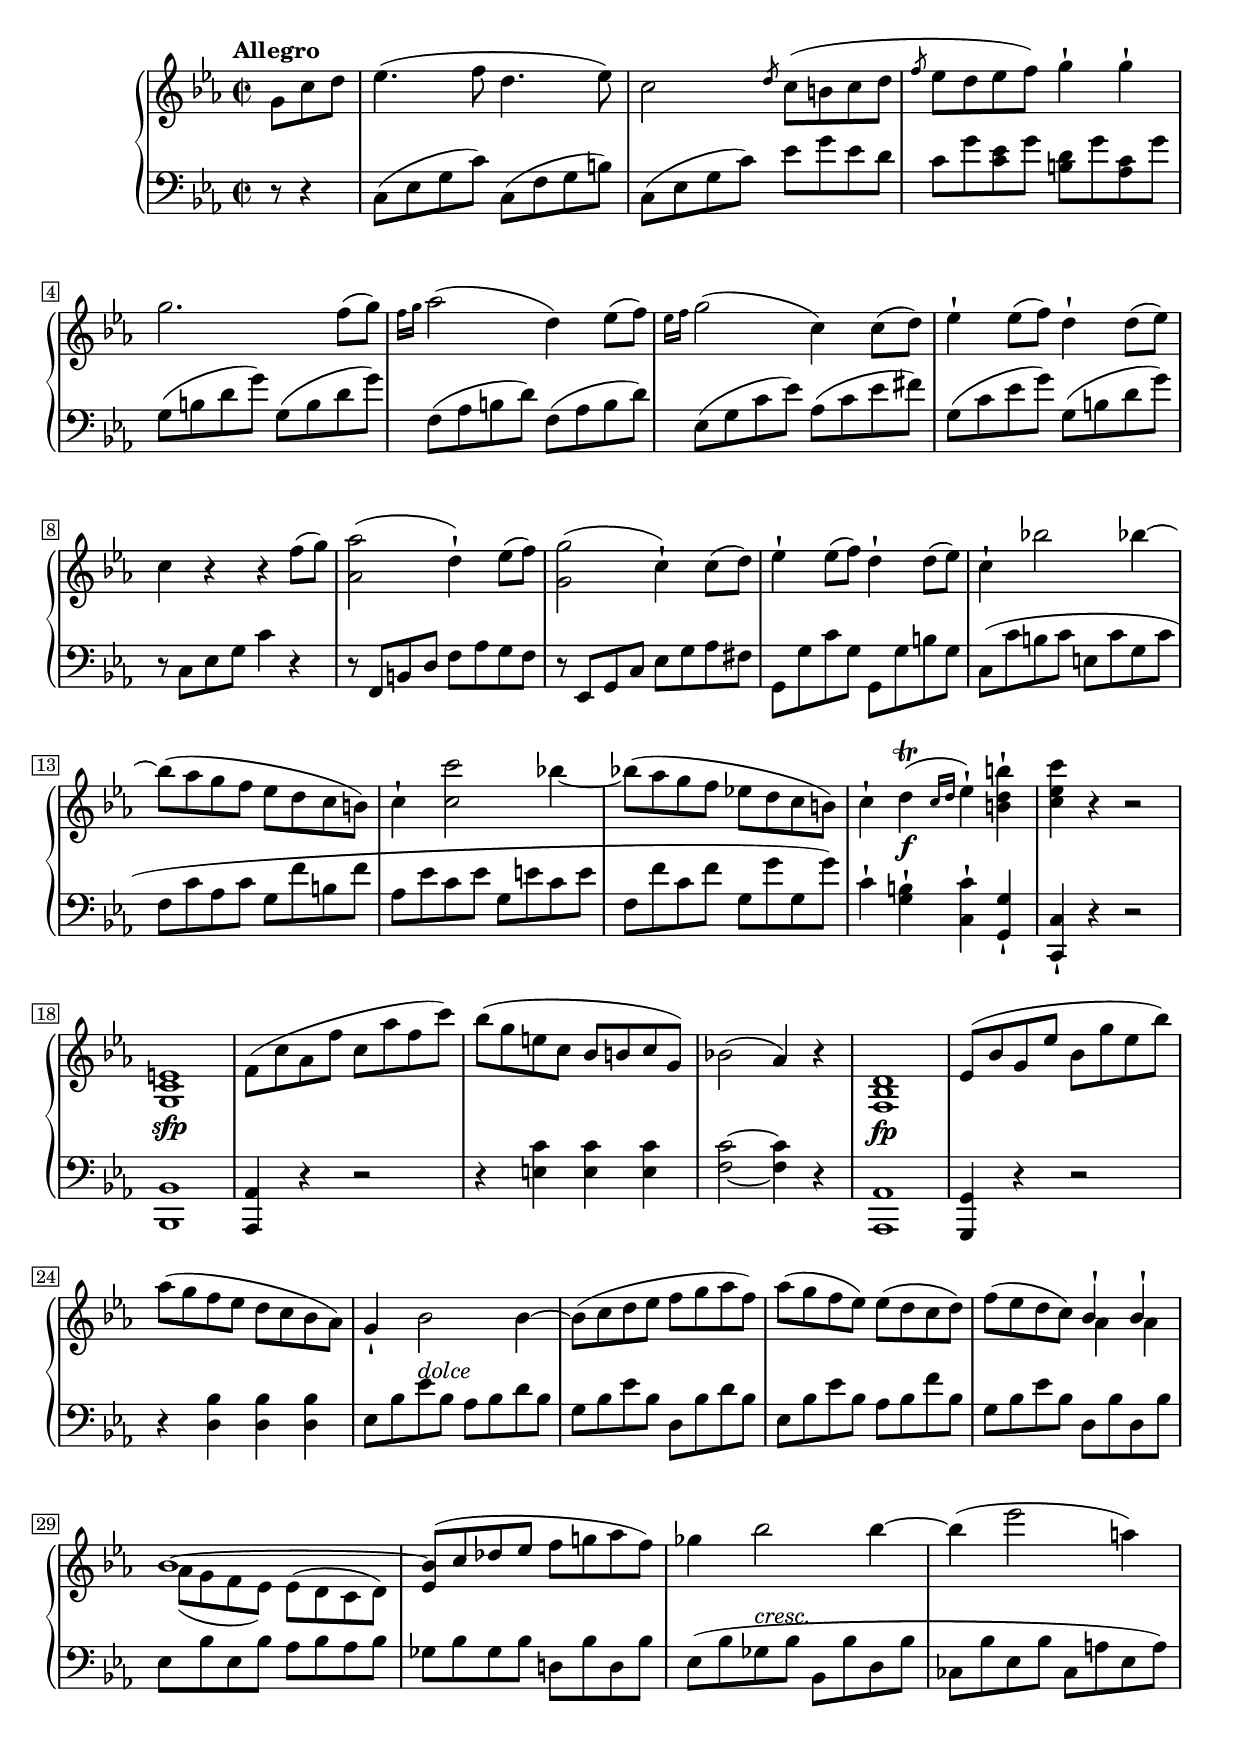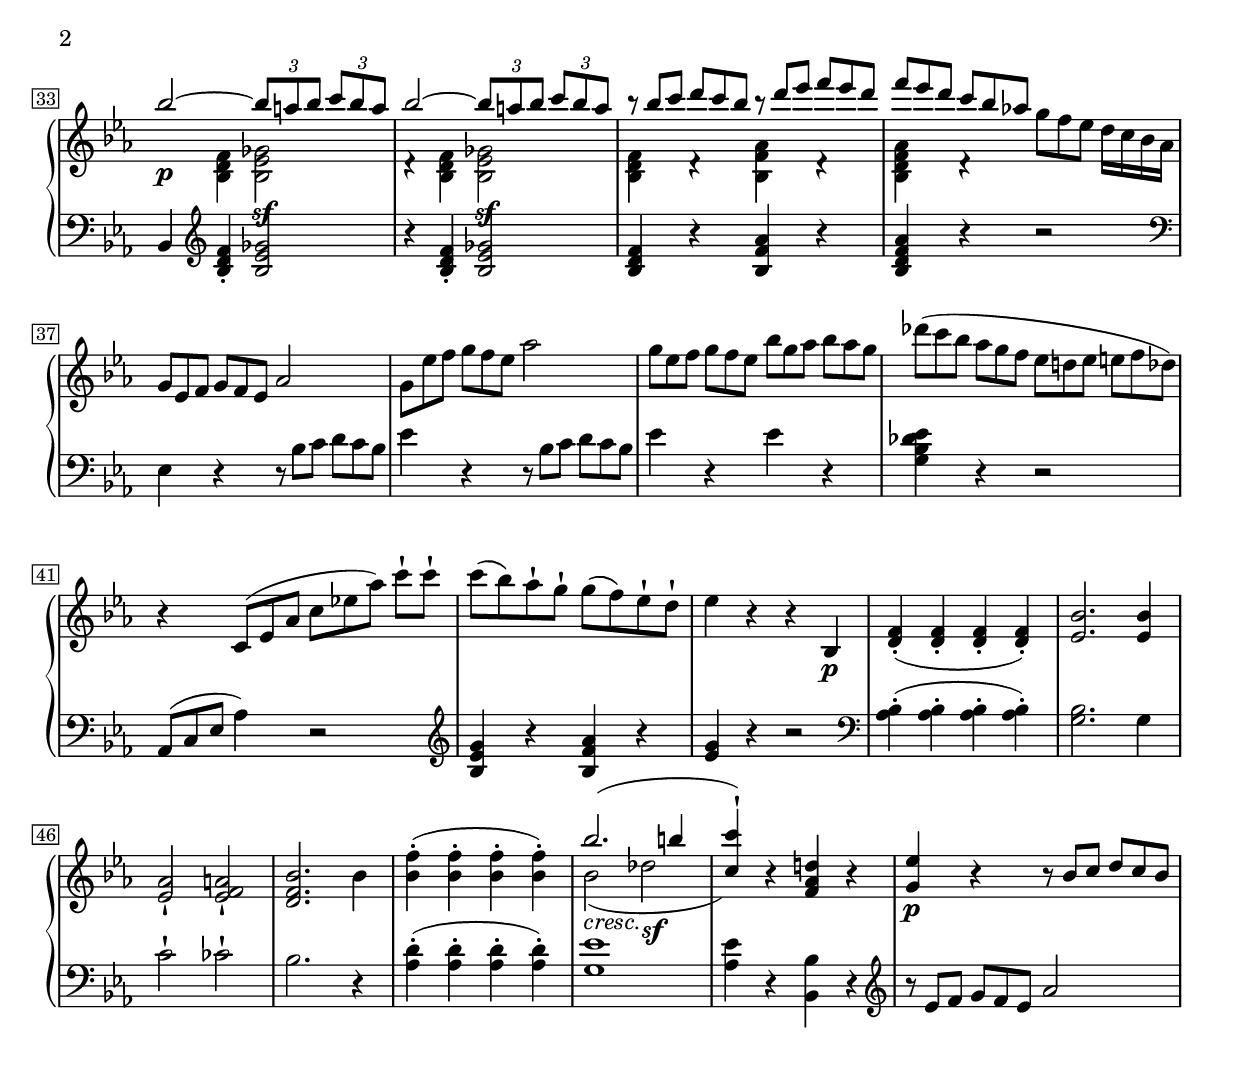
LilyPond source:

Global = {
  \key c \minor
  \time 2/2
  \include "../global.ly"
}

Sopran = \context Voice = "one" \relative c' {
  \voiceOne
  \omit TupletBracket
  \override MultiMeasureRest.staff-position = #0
  \override Rest.staff-position = #0
  \phrasingSlurNeutral\stemNeutral\slurNeutral\tieNeutral
  \tempo "Allegro"
  \partial 4. {
    g'8 c d
  }
  %1
  | ees4.( f8 d4. ees8)
  | c2 \once\stemUp \slashedGrace d8 c8( b c d
  | \once\stemUp \slashedGrace f8 ees8 d ees f) g4-! g-!
  | g2. f8(  g)
  %5
  | \slashedGrace { f16[ g] } aes2(  d,4) ees8( f)
  | \slashedGrace { ees16[ f] } g2( c,4) c8( d)
  | ees4-! es8( f) d4-! d8( ees)
  | c4 r r f8( g)
  | <aes aes,>2( d,4)-! ees8( f)
  %10
  | <g g,>2( c,4)-! c8( d)
  | ees4-! ees8( f) d4-! d8( ees)
  | c4-! bes'!2 bes4~
  | bes8( aes g f ees d c b)
  | c4-! <c' c,>2 bes!4~
  %15
  | bes!8( aes g f ees! d c  b)
  | c4-! d^\trill( \f \stemUp \slashedGrace { c16[ d] } \stemNeutral es4)-! <b' d, b>-!
  | <c es, c> r r2
  | <e,, c g>1\sfp
  | f8( c' aes f' c aes' f  c')
  %20
  | bes( g e c bes b c  g)
  | bes!2( aes4) r
  | <d, bes f>1\fp
  | ees8( bes' g ees' bes g' ees bes')
  | aes( g f ees d c bes aes)
  %25
  | g4_!
    \once\override Staff.TextScript.extra-offset = #'(0 . -1)
    bes2_ \markup { "dolce" } bes4~
  | bes8( c d ees f g aes f)
  | aes( g f ees) ees( d c d)
  | f( ees d c) \stemUp bes4-! bes-!
  | \stemNeutral\tieUp bes1~
  %30
  | <ees, bes'>8( c' des ees f g aes f)
  | ges4
    \once\override Staff.TextScript.extra-offset = #'(0 . -2)
    bes2_\markup { "cresc." } bes4~
  | bes( ees2 a,4)
  | \stemUp bes2~\p \tuplet 3/2 { bes8[ a bes] } \tuplet 3/2 { c[ bes a] }
  | bes2 ~ \tuplet 3/2 { bes8[ a bes] } \tuplet 3/2 { c[ bes a] }
    \omit TupletNumber
  %35
  | \tuplet 3/2 { b8\rest bes[ c] } \tuplet 3/2 { d[ c bes] }
    \tuplet 3/2 { b\rest d[ es] } \tuplet 3/2 { f[ ees d] }
  | \tuplet 3/2 { f[ ees d] } \tuplet 3/2 { c[ bes aes!] }
    \stemNeutral
    \tuplet 3/2 { g[ f ees] } d16[ c bes aes]
  | \tuplet 3/2 { g8[ ees f] } \tuplet 3/2 { g[ f ees] } aes2
  | \tuplet 3/2 { g8[ ees' f] } \tuplet 3/2 { g[ f ees] } aes2
  | \tuplet 3/2 { g8[ ees f] } \tuplet 3/2 { g[ f ees] }
    \tuplet 3/2 { bes'[ g aes] } \tuplet 3/2 { bes[ aes g] }
  %40
  | \tuplet 3/2 { des'8[( c bes] } \tuplet 3/2 { aes[ g f] }
    \tuplet 3/2 { ees[ d! ees] } \tuplet 3/2 { e[ f des)] }
  | r4 \tuplet 3/2 { c,8[( ees aes] } \tuplet 3/2 { c[ ees aes)] } c8[-! c-!]
  | c( bes) aes-! g-! g( f) ees-! d-!
  | ees4 r r bes,\p
  | <f' d>_.( <f d>_. <f d>_. <f d>)_.
  %45
  | <bes ees,>2. <bes ees,>4
  | <aes ees>2_! <a f ees>_!
  | <bes f d>2. bes4
  | <f' bes,>-.( <f bes,>-. <f bes,>-. <f bes,>)-.
  | \stemUp\slurUp bes2.( b4
  %50
  | <c, c'>^!) r <f, aes d> r
  | <g ees'>4\p r \tuplet 3/2 { r8 bes c } \tuplet 3/2 { d[ c bes] }


}

Alto = \context Voice = "two" \relative c' {
  \voiceTwo
  \override MultiMeasureRest.staff-position = #0
  \override Rest.staff-position = #0
  \override Stem.cross-staff = ##t
  \partial 4. { s4. }
  %1
  | s1*27
  | s2 aes'4 aes
  | \once\override NoteColumn.force-hshift = #1 aes8( g f ees) ees^( d c d)
  %30
  | s1*3
  | s4 <bes d f> <bes ees ges>2\sf
  | d4\rest <bes d f> <bes ees ges>2\sf
  %35
  | <bes d f>4 d\rest <bes f' aes>4 d\rest
  | <bes d f aes>4 d\rest s2
  | s1*12
  %49
  | bes'2(_\markup { "cresc." } des-\markup { \dynamic sf }
  | \hideNotes c4) \unHideNotes s2.

}

Tenor = \context Voice = "three" \relative c {
  \voiceThree
  \override MultiMeasureRest.staff-position = #0
  \override Rest.staff-position = #0
  \override Stem.cross-staff = ##t
%1
}

Bass = \context Voice = "four" \relative c {
  \voiceFour
  \omit TupletBracket \omit TupletNumber
  \override MultiMeasureRest.staff-position = #0
  \override Rest.staff-position = #0
  \phrasingSlurNeutral\stemNeutral\slurNeutral\tieNeutral
  \partial 4. {
    r8 r4
  }
  %1
  | c8( ees g c) c,( f g b)
  | c,( ees g c) ees g ees d
  | c g' <ees c> g <d b> g <c, aes> g'
  | g,( b d g)  g,( b d g)
  %5
  | f,( aes b  d) f,( aes b d)
  | ees,( g c ees) aes,( c ees fis)
  | g,( c ees g) g,( b d g)
  | r c,, ees g c4 r
  | r8 f,, b d f aes g f
  %10
  | r ees, g c ees g aes fis
  | g, g' c g g, g' b g
  | c,( c' b c e, c' g c
  | f, c' aes c g f' b, f'
  | aes, ees' c ees g, e' c e
  %15
  | f, f' c f g, g' g,  g')
  | c,4^! <b g>^! <c c,>^! <g g,>-!
  | <c, c,>-! r r2
  | <bes bes,>1
  | <aes aes,>4 r r2
  %20
  | r4 <c' e,> <c e,> <c e,>
  | <c f,>2~ q4 r4
  | <aes, aes,>1
  | <g g,>4 r r2
  | r4 <bes' d,> <bes d,> <bes d,>
  %25
  | ees,8 bes' ees bes aes bes d bes
  | g bes ees bes d, bes' d bes
  | ees, bes' ees bes aes bes f' bes,
  | g bes ees bes d, bes' d, bes'
  | ees, bes' ees, bes' aes bes aes bes
  %30
  | ges bes ges bes d, bes' d, bes'
  | ees,( bes' ges bes bes, bes' d, bes'
  | ces, bes' ees, bes' ces, a' ees a)
  | bes,4 \clef treble <f'' d bes>-. <ges \sf ees bes>2
  | r4 <f d bes>-. <ges \sf ees bes>2
  %35
  | <f d bes>4 r <aes f bes,> r
  | <aes f d bes> r r2 \clef bass
  | ees,4 r \tuplet 3/2 { r8 bes'[ c] } \tuplet 3/2 { d[ c bes] }
  | ees4 r \tuplet 3/2 {r8 bes[ c] } \tuplet 3/2 { d[ c bes] }
  | ees4 r ees r
  %40
  | <ees des bes g> r r2
  | \tuplet 3/2 { aes,,8[( c ees] } aes4) r2 \clef treble
  | <g' ees bes>4 r <aes f bes,> r
  | <g ees> r r2 \clef bass
  | <bes, aes>4^.( <bes aes>^. <bes aes>^. <bes aes>)^.
  %45
  | <bes g>2. g4
  | c2^! ces^!
  | bes2. r4
  | <d aes>^.( <d aes>^. <d aes>^. <d aes>)^.
  | <ees g,>1
  %50
  | <aes, ees'>4 r <bes, bes'> r
  | \clef treble \tuplet 3/2 { r8 ees' f } \tuplet 3/2 { g[ f ees] } aes2

}

centerDynamics = {
}

\score {
  \new PianoStaff \with { connectArpeggios = ##t }
  <<
    \accidentalStyle Score.piano
    \context Staff = "upper" <<
      \set Staff.midiInstrument = #"acoustic grand"
      \Global
      \clef treble
      \Sopran
      \Alto
    >>
    \context Dynamics <<
      \Global \centerDynamics
    >>
    \context Staff = "lower" <<
      \set Staff.midiInstrument = #"acoustic grand"
      \Global
      \clef bass
      \Tenor
      \Bass
    >>
  >>
  \header {
    composer = #f % "Ludwig van Beethoven"
    opus = #f % "Opus 13"
    title = "Rondo" % "Grande Sonate Pathétique"
    subtitle = #f
  }
  \layout {
    \context {
      \PianoStaff
      % More space between staves in the same PianoStaff
      %\override StaffGrouper.staff-staff-spacing.minimum-distance = 14
      \override TextScript.font-shape = #'italic
    }
  }
  \midi {
    \tempo 4 = 100
  }
}
